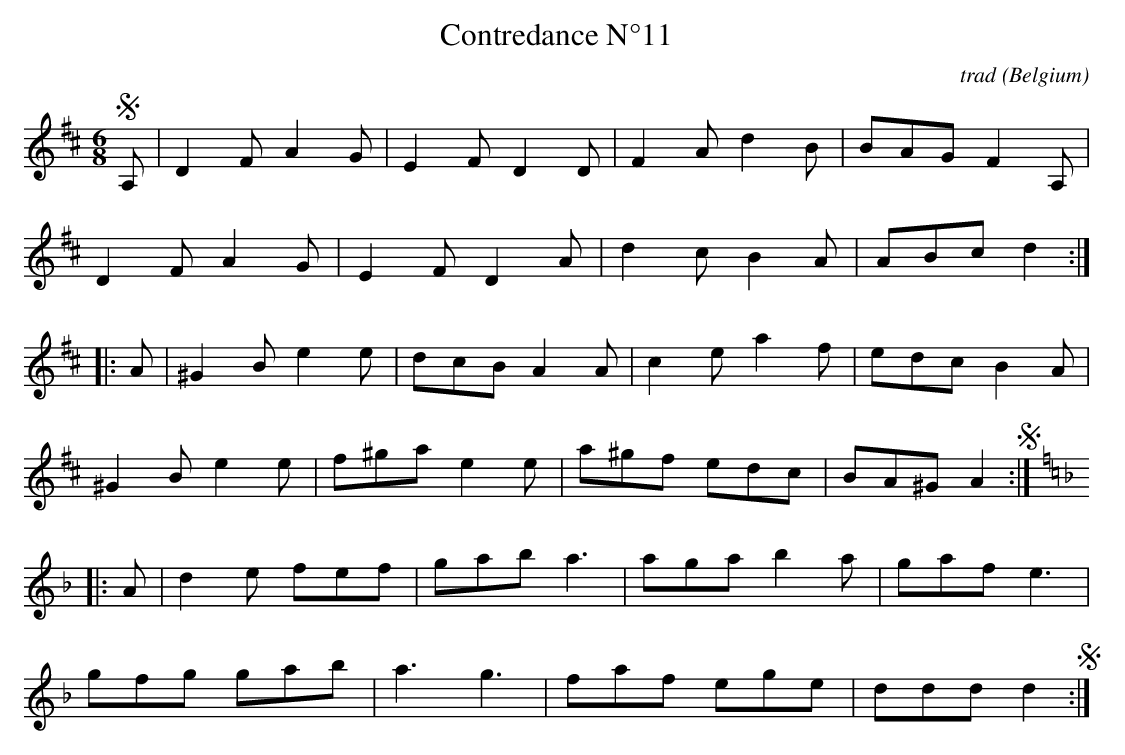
X:1
T:Contredance N°11
C:trad
O:Belgium
M:6/8
L:1/8
K:Dmaj
!segno!A,|D2F A2G|E2F D2D|F2A d2B|BAG F2A,|
D2F A2G|E2F D2A|d2c B2A|ABc d2:|
|:A|^G2B e2e|dcB A2A|c2e a2f|edc B2A|
^G2B e2e|f^ga e2e|a^gf edc|BA^G A2!segno!:|
K:Dmin
|:A|d2e fef|gab a3|aga b2a|gaf e3|
gfg gab|a3 g3|faf ege|ddd d2!segno!:|]
